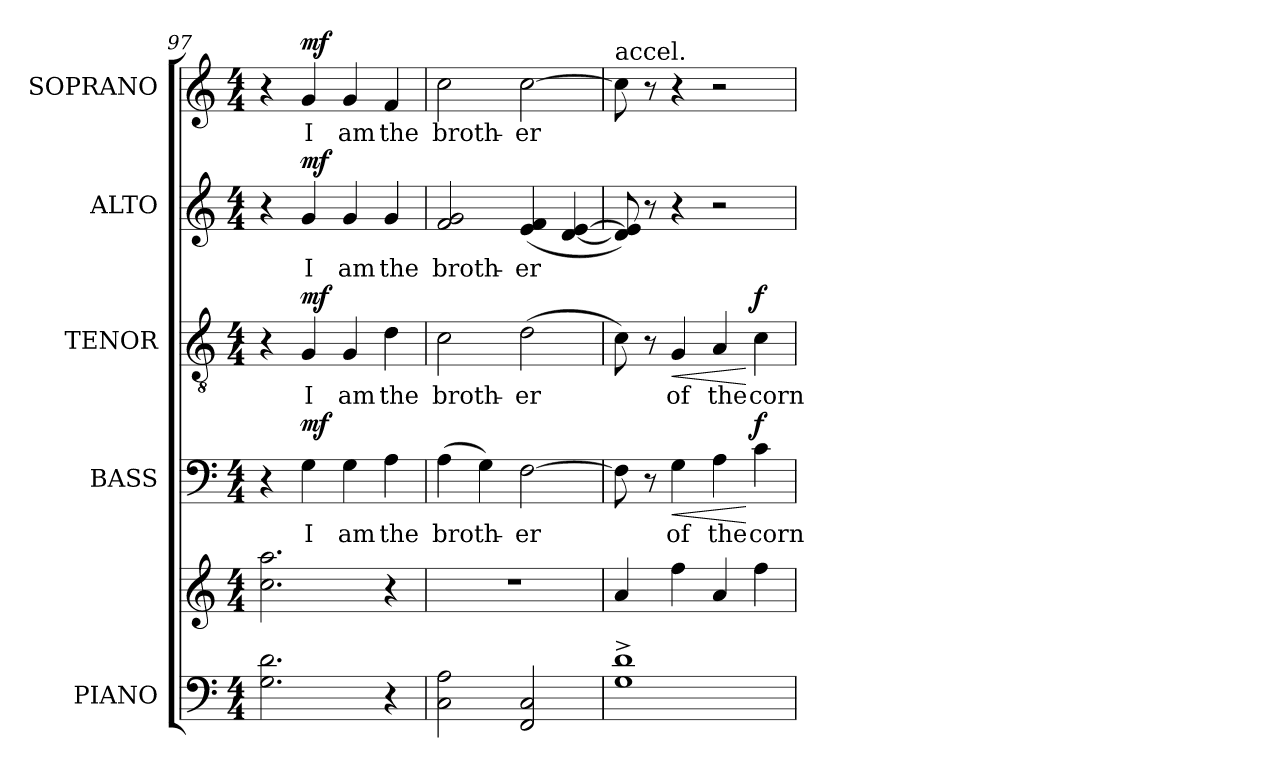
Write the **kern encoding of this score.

**kern	**kern	**kern	**text	**dynam	**kern	**text	**dynam	**kern	**text	**dynam	**kern	**text	**dynam
*part5	*part5	*part4	*part4	*part4	*part3	*part3	*part3	*part2	*part2	*part2	*part1	*part1	*part1
*staff6	*staff5	*staff4	*staff4	*staff4	*staff3	*staff3	*staff3	*staff2	*staff2	*staff2	*staff1	*staff1	*staff1
*I"PIANO	*	*I"BASS	*	*	*I"TENOR	*	*	*I"ALTO	*	*	*I"SOPRANO	*	*
*I'PNO.	*	*I'B.	*	*	*I'T.	*	*	*I'A.	*	*	*I'S.	*	*
*clefF4	*clefG2	*clefF4	*	*	*clefGv2	*	*	*clefG2	*	*	*clefG2	*	*
*	*	*	*	*	*ITrd7c12	*	*	*	*	*	*	*	*
*k[]	*k[]	*k[]	*	*	*k[]	*	*	*k[]	*	*	*k[]	*	*
*C:	*C:	*C:	*	*	*C:	*	*	*C:	*	*	*C:	*	*
*M4/4	*M4/4	*M4/4	*	*	*M4/4	*	*	*M4/4	*	*	*M4/4	*	*
=97	=97	=97	=97	=97	=97	=97	=97	=97	=97	=97	=97	=97	=97
2.Gi\ 2.di	2.cci\ 2.aai	4r	.	.	4r	.	.	4r	.	.	4r	.	.
!	!	!	!LO:LY:b:color=#000000	!	!	!	!	!	!	!	!	!	!
!	!	!	!	!	!	!LO:LY:b:color=#000000	!	!	!	!	!	!	!
!	!	!	!	!	!	!	!	!	!LO:LY:b:color=#000000	!	!	!	!
!	!	!	!	!	!	!	!	!	!	!	!	!LO:LY:b:color=#000000	!
.	.	4Gi\	I	mf	4GGi/	I	mf	4gi/	I	mf	4gi/	I	mf
!	!	!	!LO:LY:b:color=#000000	!	!	!	!	!	!	!	!	!	!
!	!	!	!	!	!	!LO:LY:b:color=#000000	!	!	!	!	!	!	!
!	!	!	!	!	!	!	!	!	!LO:LY:b:color=#000000	!	!	!	!
!	!	!	!	!	!	!	!	!	!	!	!	!LO:LY:b:color=#000000	!
.	.	4Gi\	am	.	4GGi/	am	.	4gi/	am	.	4gi/	am	.
!	!	!	!LO:LY:b:color=#000000	!	!	!	!	!	!	!	!	!	!
!	!	!	!	!	!	!LO:LY:b:color=#000000	!	!	!	!	!	!	!
!	!	!	!	!	!	!	!	!	!LO:LY:b:color=#000000	!	!	!	!
!	!	!	!	!	!	!	!	!	!	!	!	!LO:LY:b:color=#000000	!
4r	4r	4Ai\	the	.	4Di\	the	.	4gi/	the	.	4fi/	the	.
=98	=98	=98	=98	=98	=98	=98	=98	=98	=98	=98	=98	=98	=98
!	!	!	!LO:LY:b:color=#000000	!	!	!	!	!	!	!	!	!	!
!	!	!	!	!	!	!LO:LY:b:color=#000000	!	!	!	!	!	!	!
!	!	!	!	!	!	!	!	!	!LO:LY:b:color=#000000	!	!	!	!
!	!	!	!	!	!	!	!	!	!	!	!	!LO:LY:b:color=#000000	!
2Ci\ 2Ai	1r	(4Ai\	broth-	.	2Ci\	broth-	.	2fi/ 2gi	broth-	.	2cci\	broth-	.
.	.	4Gi\)	.	.	.	.	.	.	.	.	.	.	.
!	!	!	!LO:LY:b:color=#000000	!	!	!	!	!	!	!	!	!	!
!	!	!	!	!	!	!LO:LY:b:color=#000000	!	!	!	!	!	!	!
!	!	!	!	!	!	!	!	!	!LO:LY:b:color=#000000	!	!	!	!
!	!	!	!	!	!	!	!	!	!	!	!	!LO:LY:b:color=#000000	!
2FFi/ 2Ci	.	[2Fi\	-er	.	(2Di\	-er	.	(4ei/ 4fi	-er	.	[2cci\	-er	.
.	.	.	.	.	.	.	.	[4di/ [4ei	.	.	.	.	.
=99	=99	=99	=99	=99	=99	=99	=99	=99	=99	=99	=99	=99	=99
!	!	!	!	!	!	!	!	!	!	!	!LO:TX:t=accel.	!	!
1Gi^ 1di^	4ai/	8Fi\]	.	.	8Ci\)	.	.	8di/] 8ei])	.	.	8cci\]	.	.
.	.	8r	.	.	8r	.	.	8r	.	.	8r	.	.
!	!	!	!LO:LY:b:color=#000000	!LO:HP:b	!	!	!	!	!	!	!	!	!
!	!	!	!	!	!	!LO:LY:b:color=#000000	!LO:HP:b	!	!	!	!	!	!
.	4ffi\	4Gi\	of	<	4GGi/	of	<	4r	.	.	4r	.	.
!	!	!	!LO:LY:b:color=#000000	!	!	!	!	!	!	!	!	!	!
!	!	!	!	!	!	!LO:LY:b:color=#000000	!	!	!	!	!	!	!
.	4ai/	4Ai\	the	.	4AAi/	the	.	2r	.	.	2r	.	.
!	!	!	!LO:LY:b:color=#000000	!	!	!	!	!	!	!	!	!	!
!	!	!	!	!	!	!LO:LY:b:color=#000000	!	!	!	!	!	!	!
.	4ffi\	4ci\	corn-	[ f	4Ci\	corn-	[ f	.	.	.	.	.	.
=	=	=	=	=	=	=	=	=	=	=	=	=	=
*-	*-	*-	*-	*-	*-	*-	*-	*-	*-	*-	*-	*-	*-
